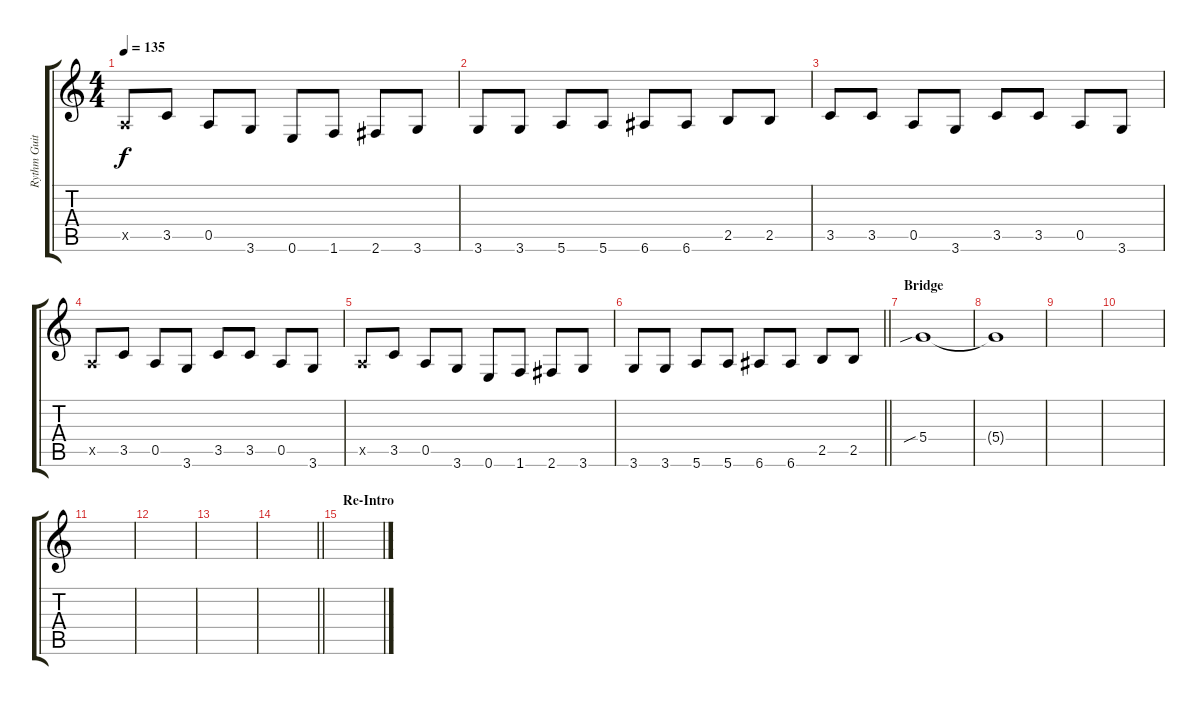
\track ("Rythm Guitar" "Rythm Guit") {instrument distortionguitar}
\staff {score tabs}
\tuning (E4 B3 G3 D3 A2 E2) {hide}
\ts (4 4)
\tempo 135
\clef g2
\ks c
0.5{x}.8{dy f} 3.5.8 0.5.8 3.6.8 0.6.8 1.6.8 2.6.8 3.6.8 |
3.6.8 3.6.8 5.6.8 5.6.8 6.6.8 6.6.8 2.5.8 2.5.8 |
3.5.8 3.5.8 0.5.8 3.6.8 3.5.8 3.5.8 0.5.8 3.6.8 |
0.5{x}.8 3.5.8 0.5.8 3.6.8 3.5.8 3.5.8 0.5.8 3.6.8 |
0.5{x}.8 3.5.8 0.5.8 3.6.8 0.6.8 1.6.8 2.6.8 3.6.8 |
\barLineRight lightlight
3.6.8 3.6.8 5.6.8 5.6.8 6.6.8 6.6.8 2.5.8 2.5.8 |
\section ("" "Bridge")
5.4{sib}.1{volume 0} |
5.4{t}.1 |
|
|
|
|
|
\barLineRight lightlight
|
\section ("" "Re-Intro")
